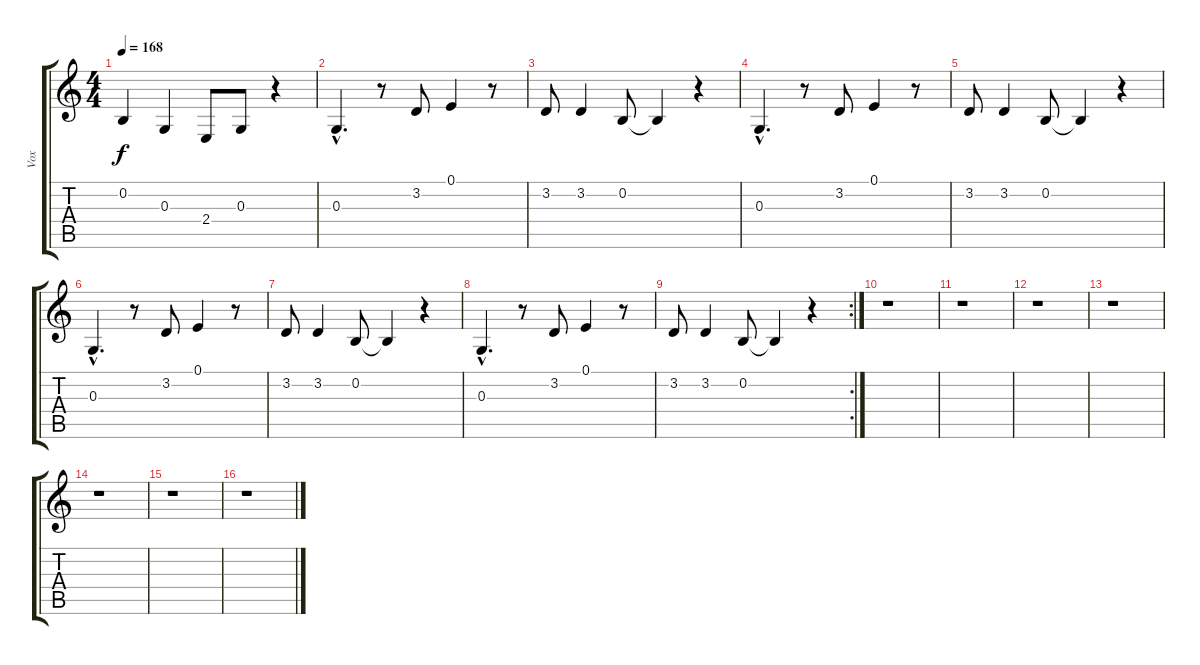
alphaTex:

\track ("Vox" "Vox") {instrument altosax}
\staff {score tabs}
\tuning (E4 B3 G3 D3 A2 E2) {hide}
\ts (4 4)
\tempo 168
\clef g2
\ks c
0.2.4{dy f} 0.3.4 2.4.8 0.3.8 r.4 |
0.3{hac}.4{d} r.8 3.2.8 0.1.4 r.8 |
3.2.8 3.2.4 0.2.8 0.2{t}.4 r.4 |
0.3{hac}.4{d} r.8 3.2.8 0.1.4 r.8 |
3.2.8 3.2.4 0.2.8 0.2{t}.4 r.4 |
0.3{hac}.4{d} r.8 3.2.8 0.1.4 r.8 |
3.2.8 3.2.4 0.2.8 0.2{t}.4 r.4 |
0.3{hac}.4{d} r.8 3.2.8 0.1.4 r.8 |
\rc 2
3.2.8 3.2.4 0.2.8 0.2{t}.4 r.4 |
r.1 |
r.1 |
r.1 |
r.1 |
r.1 |
r.1 |
r.1
